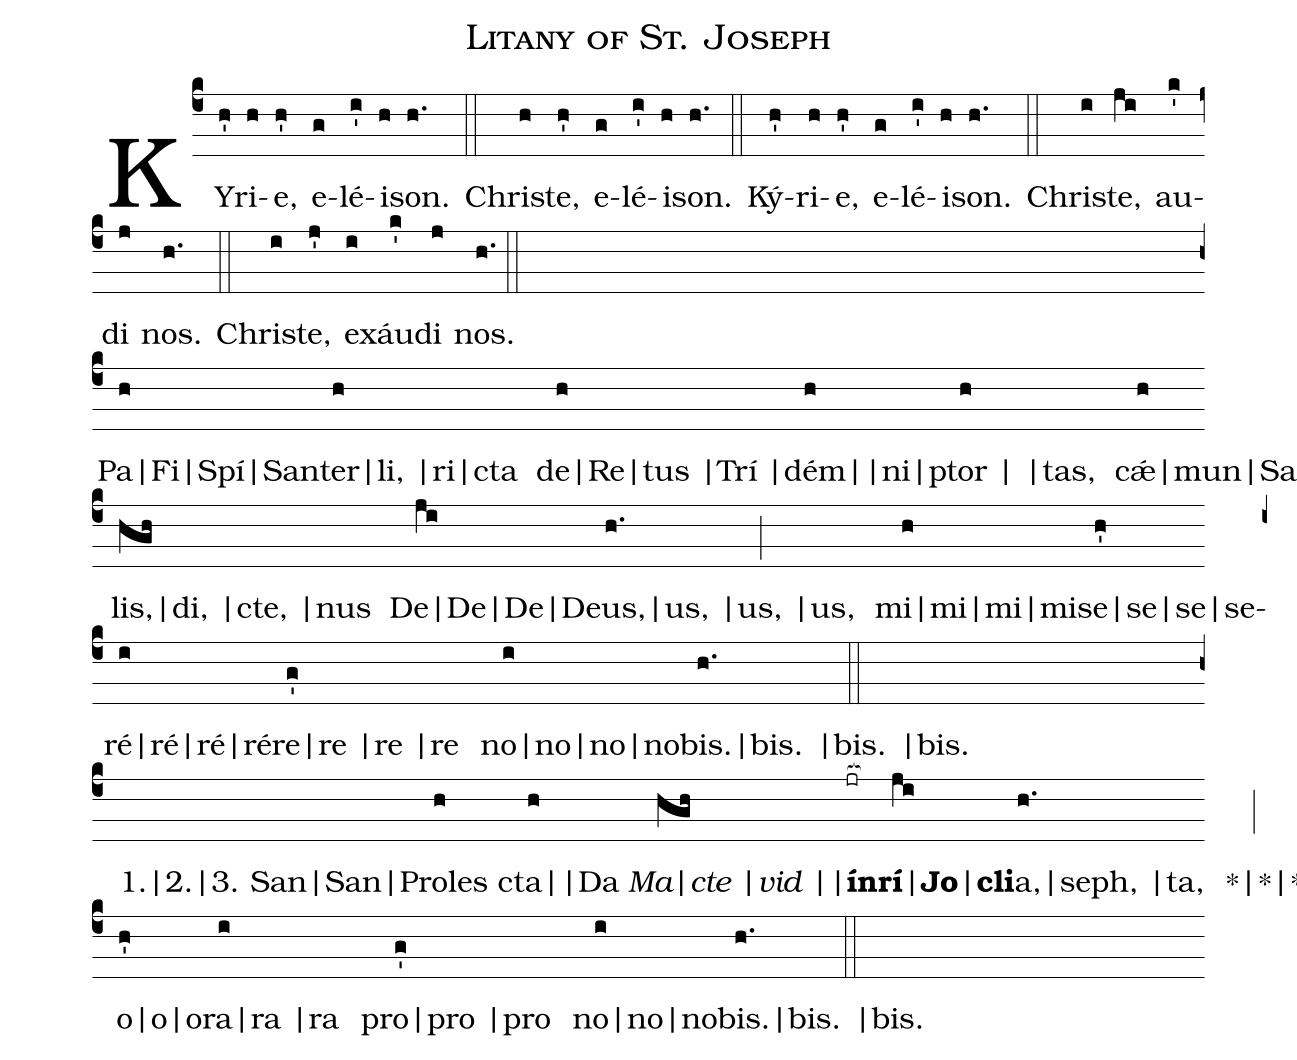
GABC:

name: Litany of St. Joseph;
%%
(c4)KY(h')ri(h)e,(h') e(g)lé(i')i(h)son.(h.) (::)
Chri(h)ste,(h') e(g)lé(i')i(h)son.(h.) (::)
Ký(h')ri(h)e,(h') e(g)lé(i')i(h)son.(h.) (::)
Chri(i)ste,(ji) au(k')di(j) nos.(h.) (::)
Chri(i)ste,(j') e(i)xáu(k')di(j) nos.(h.) (::) (Z)

Pa|Fi|Spí|San(h)ter|li, |ri|cta (h) de|Re|tus |Trí(h) |dém||ni(h)|ptor | |tas, (h) cǽ|mun|San|u(h)lis,|di, |cte, |nus (hgh) De|De|De|De(ji)us,|us, |us, |us, (h.) (;) mi|mi|mi|mi(h)se|se|se|se(h')ré|ré|ré|ré(i)re|re |re |re (g') no|no|no|no(i)bis.|bis. |bis. |bis. (h.) (::) (Z)
1.|2.|3.() San|San|Pr{o}les (h)cta||Da(h) <i>Ma</i>|<i>cte</i> |<i>vid</i> (hgh)||<b>ín</b>(jr[ocb:1{])<b>rí</b>|<b>Jo</b>|<b>cli</b>(ji[ocb:0}])a,|seph, |ta, (h.) *|*|*(;) o|o|o(h')ra|ra |ra (i) pro|pro |pro (g') no|no|no(i)bis.|bis. |bis. (h.) (::)
